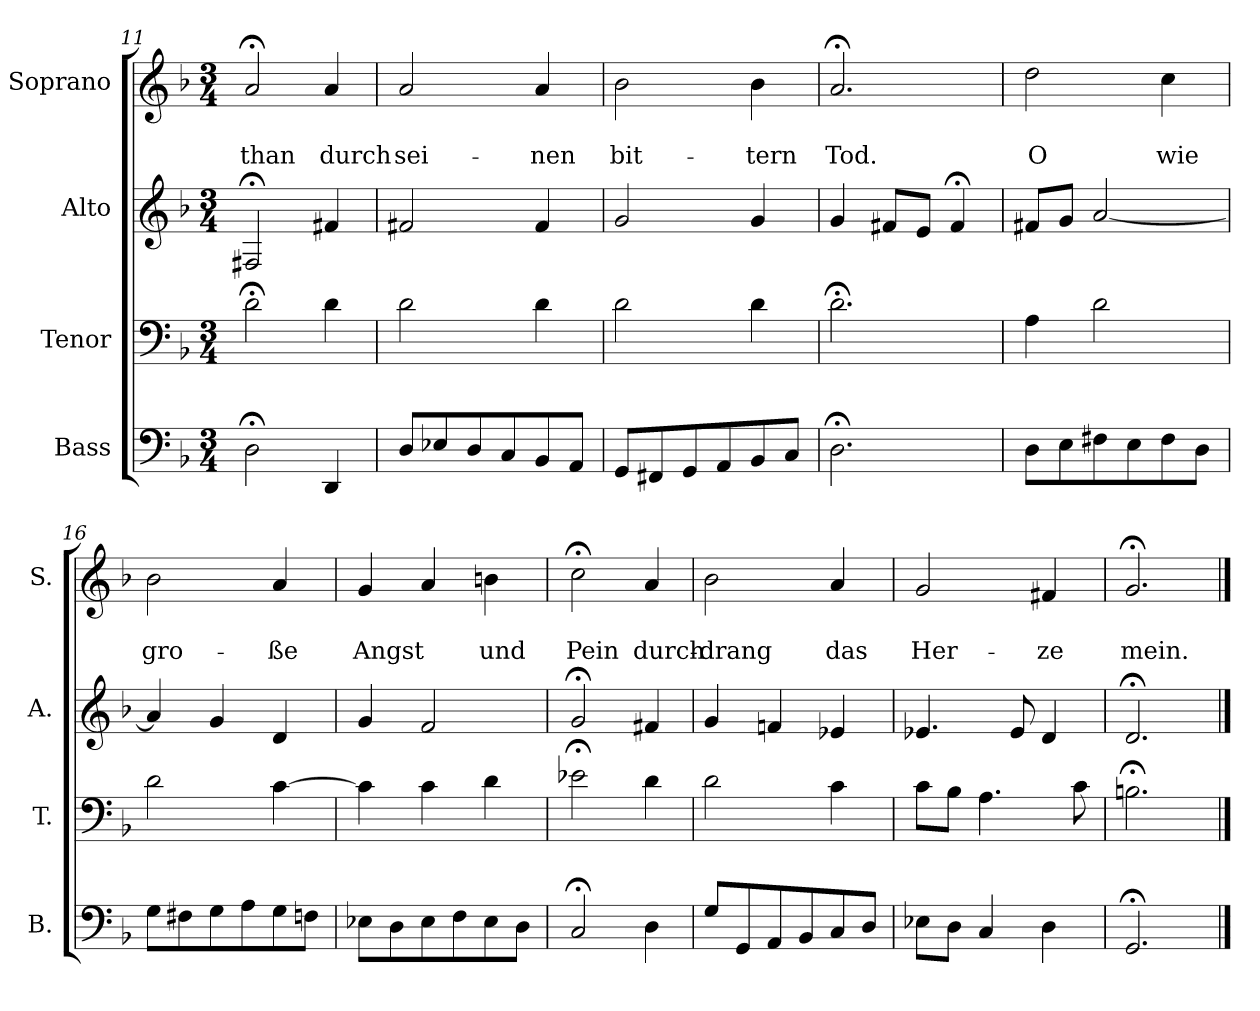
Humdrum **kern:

**kern	**kern	**kern	**kern	**text	**text
*part4	*part3	*part2	*part1	*part1	*part1
*staff4	*staff3	*staff2	*staff1	*staff1	*staff1
*I"Bass	*I"Tenor	*I"Alto	*I"Soprano	*	*
*I'B.	*I'T.	*I'A.	*I'S.	*	*
*clefF4	*clefF4	*clefG2	*clefG2	*	*
*k[b-]	*k[b-]	*k[b-]	*k[b-]	*	*
*d:	*d:	*d:	*d:	*	*
*M3/4	*M3/4	*M3/4	*M3/4	*	*
=11	=11	=11	=11	=11	=11
2D;<\	2d;<\	2F#X;</	2a;</	.	-than
4DD/	4d\	4f#X/	4a/	.	durch
=12	=12	=12	=12	=12	=12
8D/L	2d\	2f#X/	2a/	.	sei-
8E-X/	.	.	.	.	.
8D/	.	.	.	.	.
8C/	.	.	.	.	.
8BB-/	4d\	4f#/	4a/	.	-nen
8AA/J	.	.	.	.	.
=13	=13	=13	=13	=13	=13
8GG/L	2d\	2g/	2b-\	.	bit-
8FF#X/	.	.	.	.	.
8GG/	.	.	.	.	.
8AA/	.	.	.	.	.
8BB-/	4d\	4g/	4b-\	.	-tern
8C/J	.	.	.	.	.
=14	=14	=14	=14	=14	=14
2.D;<\	2.d;<\	4g/	2.a;</	.	Tod.
.	.	8f#X/L	.	.	.
.	.	8e/J	.	.	.
.	.	4f#;</	.	.	.
!!LO:PB:g=z
=15	=15	=15	=15	=15	=15
8D\L	4A\	8f#X/L	2dd\	.	O
8E\	.	8g/J	.	.	.
8F#X\	2d\	[2a/	.	.	.
8E\	.	.	.	.	.
8F#\	.	.	4cc\	.	wie
8D\J	.	.	.	.	.
=16	=16	=16	=16	=16	=16
8G\L	2d\	4a/]	2b-\	.	gro-
8F#X\	.	.	.	.	.
8G\	.	4g/	.	.	.
8A\	.	.	.	.	.
8G\	[4c\	4d/	4a/	.	-ße
8Fn\J	.	.	.	.	.
=17	=17	=17	=17	=17	=17
8E-X\L	4c\]	4g/	4g/	.	Angst
8D\	.	.	.	.	.
8E-\	4c\	2f/	4a/	.	.
8F\	.	.	.	.	.
8E-\	4d\	.	4bn\	.	und
8D\J	.	.	.	.	.
=18	=18	=18	=18	=18	=18
2C;</	2e-X;<\	2g;</	2cc;<\	.	Pein
4D\	4d\	4f#X/	4a/	.	durch-
=19	=19	=19	=19	=19	=19
8G/L	2d\	4g/	2b-\	.	-drang
8GG/	.	.	.	.	.
8AA/	.	4fn/	.	.	.
8BB-/	.	.	.	.	.
8C/	4c\	4e-X/	4a/	.	das
8D/J	.	.	.	.	.
=20	=20	=20	=20	=20	=20
8E-X\L	8c\L	4.e-X/	2g/	.	Her-
8D\J	8B-\J	.	.	.	.
4C/	4.A\	.	.	.	.
.	.	8e-/	.	.	.
4D\	.	4d/	4f#X/	.	-ze
.	8c\	.	.	.	.
=21	=21	=21	=21	=21	=21
2.GG;</	2.Bn;<\	2.d;</	2.g;</	.	mein.
==	==	==	==	==	==
*-	*-	*-	*-	*-	*-
